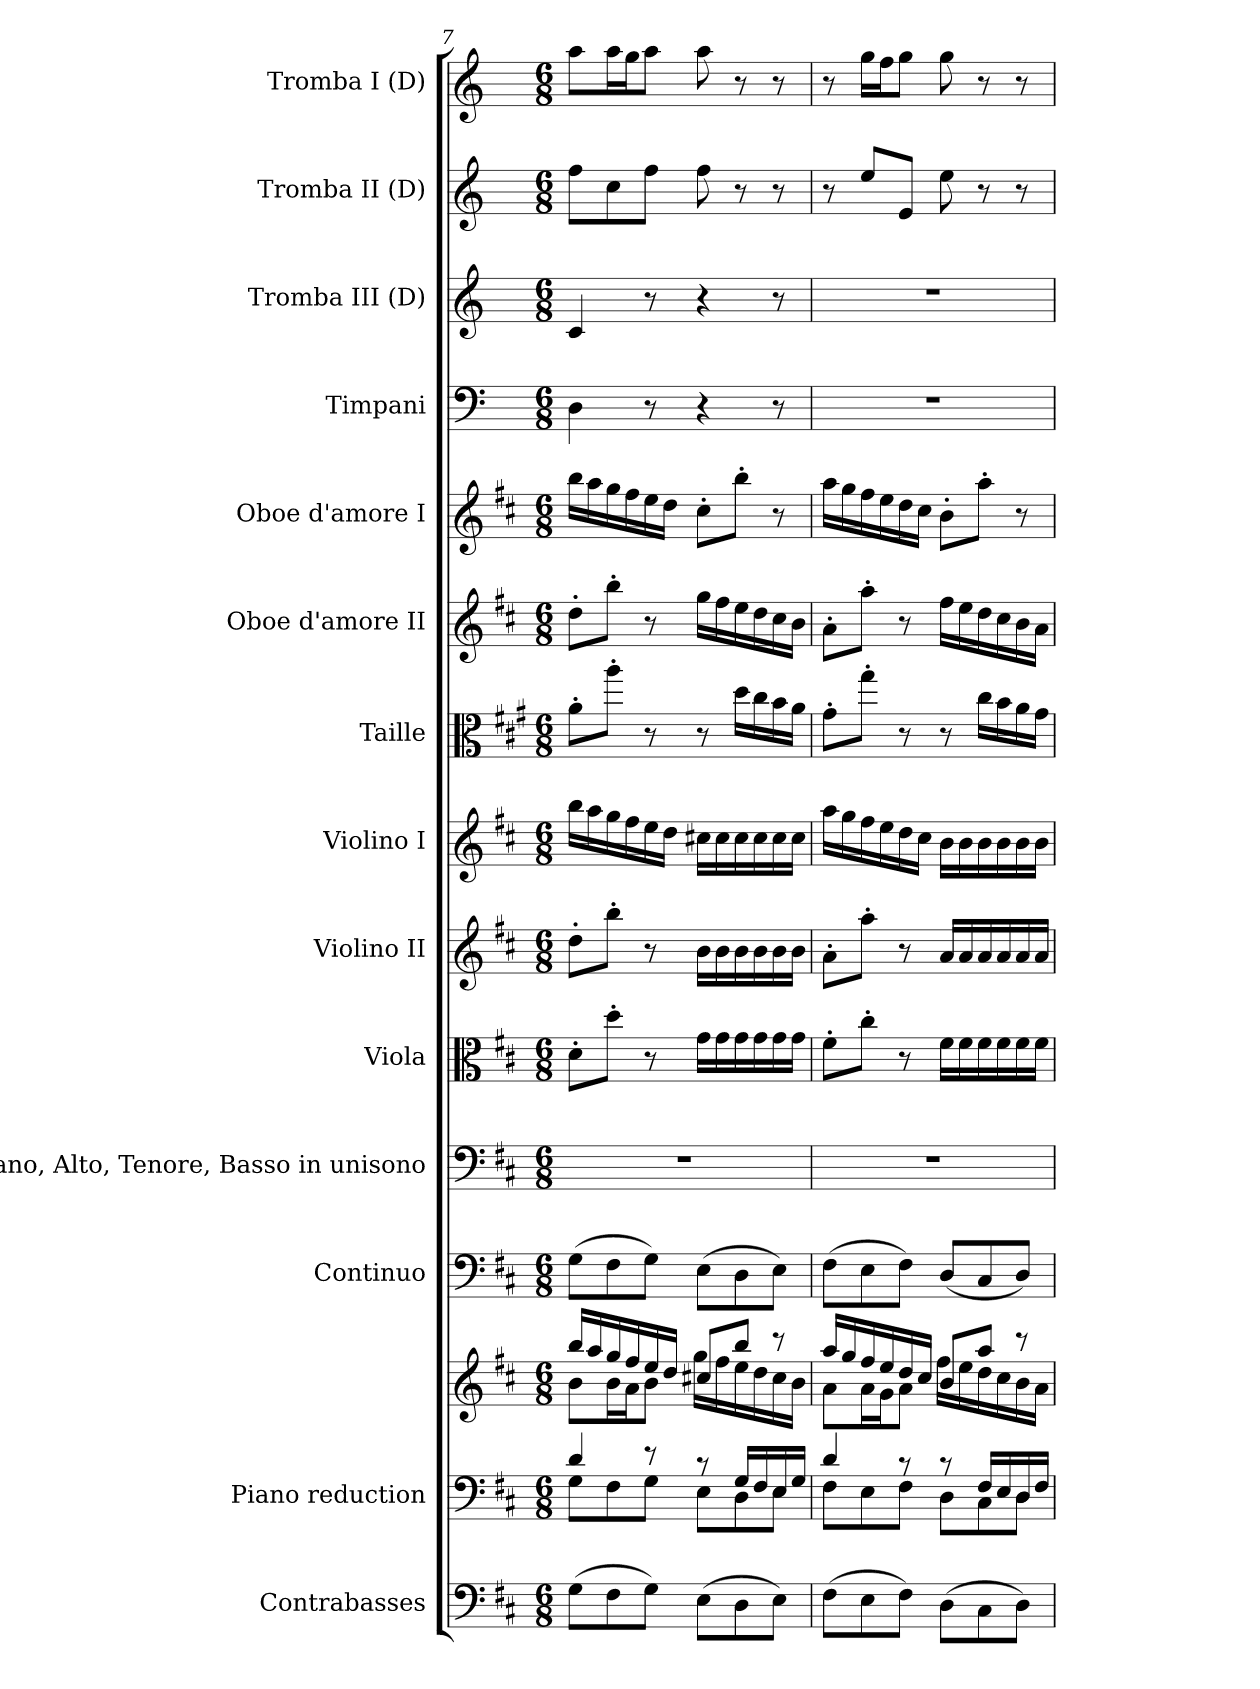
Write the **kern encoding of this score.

**kern	**kern	**kern	**kern	**kern	**kern	**kern	**kern	**kern	**kern	**kern	**kern	**kern	**kern	**kern
*part14	*part13	*part13	*part12	*part11	*part10	*part9	*part8	*part7	*part6	*part5	*part4	*part3	*part2	*part1
*staff15	*staff14	*staff13	*staff12	*staff11	*staff10	*staff9	*staff8	*staff7	*staff6	*staff5	*staff4	*staff3	*staff2	*staff1
*I"Contrabasses	*I"Piano reduction	*	*I"Continuo	*I"Soprano, Alto, Tenore, Basso in unisono	*I"Viola	*I"Violino II	*I"Violino I	*I"Taille	*I"Oboe d'amore II	*I"Oboe d'amore I	*I"Timpani	*I"Tromba III (D)	*I"Tromba II (D)	*I"Tromba I (D)
*I'Cbs.	*I'Pno	*	*	*	*	*	*	*	*I'Ob	*I'Ob	*I'Timp	*	*	*
*clefF4	*clefF4	*clefG2	*clefF4	*clefF4	*clefC3	*clefG2	*clefG2	*clefC3	*clefG2	*clefG2	*clefF4	*clefG2	*clefG2	*clefG2
*ITrd7c12	*	*	*	*	*	*	*	*ITrd4c7	*	*	*	*ITrd-1c-2	*ITrd-1c-2	*ITrd-1c-2
*k[f#c#]	*k[f#c#]	*k[f#c#]	*k[f#c#]	*k[f#c#]	*k[f#c#]	*k[f#c#]	*k[f#c#]	*k[f#c#]	*k[f#c#]	*k[f#c#]	*k[]	*k[f#c#]	*k[f#c#]	*k[f#c#]
*M6/8	*M6/8	*M6/8	*M6/8	*M6/8	*M6/8	*M6/8	*M6/8	*M6/8	*M6/8	*M6/8	*M6/8	*M6/8	*M6/8	*M6/8
=7	=7	=7	=7	=7	=7	=7	=7	=7	=7	=7	=7	=7	=7	=7
*	*^	*^	*	*	*	*	*	*	*	*	*	*	*	*
(8GG\L	4d/	8G\L	16bb/LL	8b\L	(8G\L	2.r	8d'\L	8dd'\L	16bb\LL	8d'\L	8dd'\L	16bb\LL	4D\	4d/	8gg\L	8bb\L
.	.	.	16aa/	.	.	.	.	.	16aa\	.	.	16aa\	.	.	.	.
8FF#\	.	8F#\	16gg/	16b\L	8F#\	.	8dd'\J	8bb'\J	16gg\	8dd'\J	8bb'\J	16gg\	.	.	8dd\	16bb\L
.	.	.	16ff#/	16a\J	.	.	.	.	16ff#\	.	.	16ff#\	.	.	.	16aa\J
8GG\J)	8r	8G\J	16ee/	8b\J	8G\J)	.	8r	8r	16ee\	8r	8r	16ee\	8r	8r	8gg\J	8bb\J
.	.	.	16dd/JJ	.	.	.	.	.	16dd\JJ	.	.	16dd\JJ	.	.	.	.
(8EE\L	8r	8E\L	8cc#X/L	16gg\LL	(8E\L	.	16g\LL	16b\LL	16cc#X\LL	8r	16gg\LL	8cc#'\L	4r	4r	8gg\	8bb\
.	.	.	.	16ff#\	.	.	16g\	16b\	16cc#\	.	16ff#\	.	.	.	.	.
8DD\	16G/LL	8D\	8bb/J	16ee\	8D\	.	16g\	16b\	16cc#\	16g\LL	16ee\	8bb'\J	.	.	8r	8r
.	16F#/	.	.	16dd\	.	.	16g\	16b\	16cc#\	16f#\	16dd\	.	.	.	.	.
8EE\J)	16E/	8E\J	8r	16cc#\	8E\J)	.	16g\	16b\	16cc#\	16e\	16cc#\	8r	8r	8r	8r	8r
.	16G/JJ	.	.	16b\JJ	.	.	16g\JJ	16b\JJ	16cc#\JJ	16d\JJ	16b\JJ	.	.	.	.	.
=8	=8	=8	=8	=8	=8	=8	=8	=8	=8	=8	=8	=8	=8	=8	=8	=8
(8FF#\L	4d/	8F#\L	16aa/LL	8a\L	(8F#\L	2.r	8f#'\L	8a'\L	16aa\LL	8c#'\L	8a'\L	16aa\LL	2.r	2.r	8r	8r
.	.	.	16gg/	.	.	.	.	.	16gg\	.	.	16gg\	.	.	.	.
8EE\	.	8E\	16ff#/	16a\L	8E\	.	8cc#'\J	8aa'\J	16ff#\	8cc#'\J	8aa'\J	16ff#\	.	.	8ff#/L	16aa\LL
.	.	.	16ee/	16g\J	.	.	.	.	16ee\	.	.	16ee\	.	.	.	16gg\J
8FF#\J)	8r	8F#\J	16dd/	8a\J	8F#\J)	.	8r	8r	16dd\	8r	8r	16dd\	.	.	8f#/J	8aa\J
.	.	.	16cc#/JJ	.	.	.	.	.	16cc#\JJ	.	.	16cc#\JJ	.	.	.	.
(8DD\L	8r	8D\L	8b/L	16ff#\LL	(8D/L	.	16f#\LL	16a/LL	16b\LL	8r	16ff#\LL	8b'\L	.	.	8ff#\	8aa\
.	.	.	.	16ee\	.	.	16f#\	16a/	16b\	.	16ee\	.	.	.	.	.
8CC#\	16F#/LL	8C#\	8aa/J	16dd\	8C#/	.	16f#\	16a/	16b\	16f#\LL	16dd\	8aa'\J	.	.	8r	8r
.	16E/	.	.	16cc#\	.	.	16f#\	16a/	16b\	16e\	16cc#\	.	.	.	.	.
8DD\J)	16D/	8D\J	8r	16b\	8D/J)	.	16f#\	16a/	16b\	16d\	16b\	8r	.	.	8r	8r
.	16F#/JJ	.	.	16a\JJ	.	.	16f#\JJ	16a/JJ	16b\JJ	16c#\JJ	16a\JJ	.	.	.	.	.
*	*v	*v	*	*	*	*	*	*	*	*	*	*	*	*	*	*
*	*	*v	*v	*	*	*	*	*	*	*	*	*	*	*	*
=	=	=	=	=	=	=	=	=	=	=	=	=	=	=
*-	*-	*-	*-	*-	*-	*-	*-	*-	*-	*-	*-	*-	*-	*-
